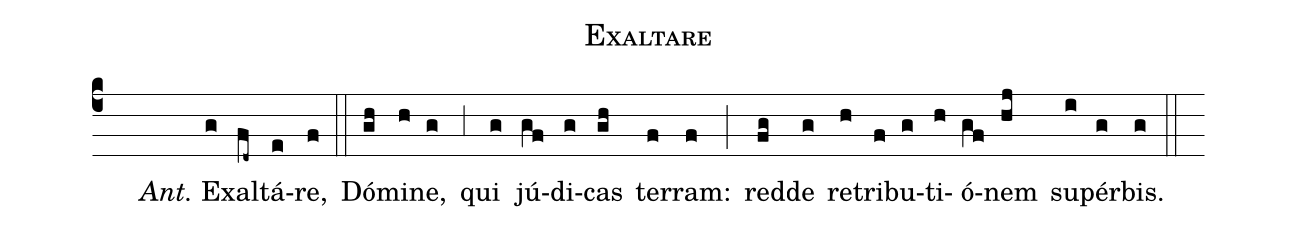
name:Exaltare;
office-part:Antiphona;
mode:8;
%%
(c4) () <i>Ant.</i>() Ex(g)al(fd~)tá(e)re,(f) (::) Dó(gh)mi(h)ne,(g) (;3) qui(g) jú(gf)di(g)cas(gh) ter(f)ram:(f) (;) red(fg)de(g) re(h)tri(f)bu(g)ti(h)ó(gf)nem(hj) su(i)pér(g)bis.(g) (::)
